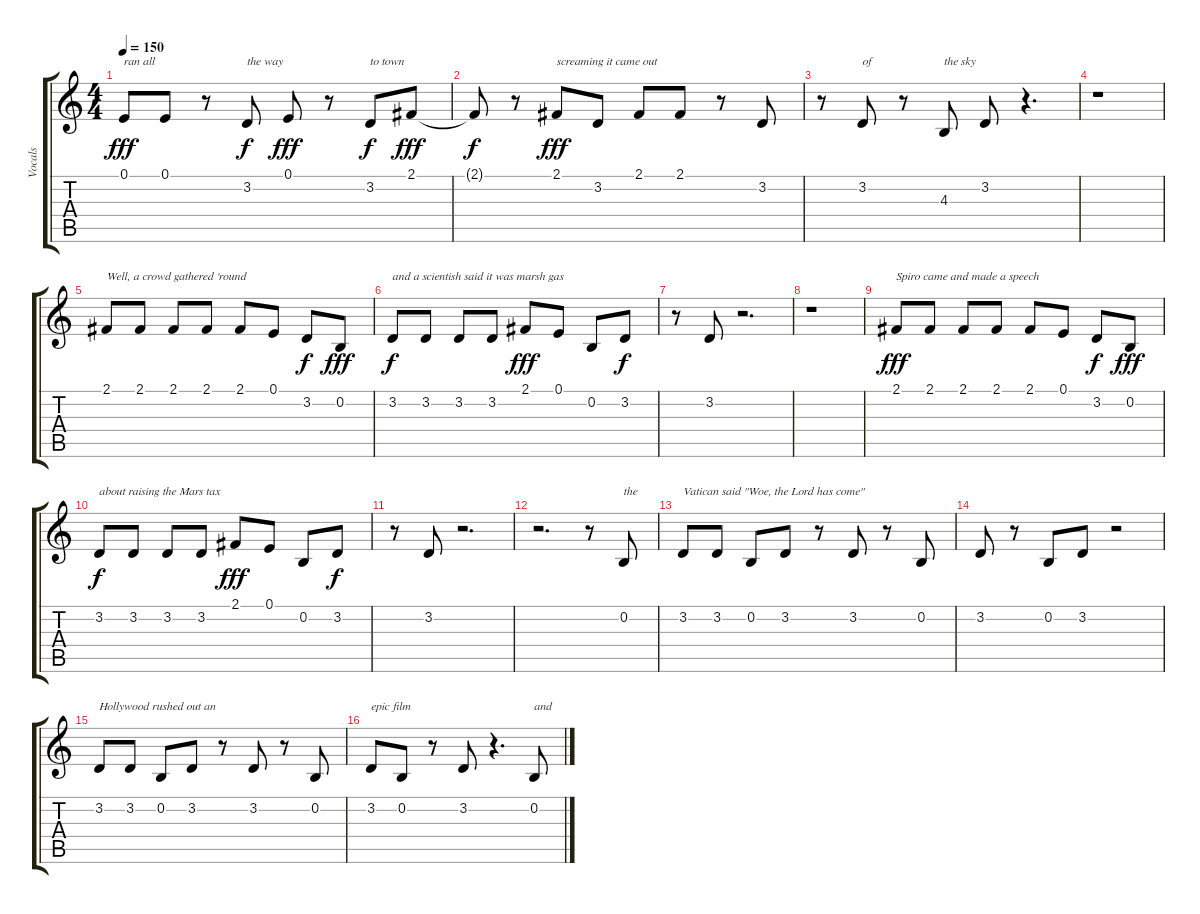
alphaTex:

\track ("Vocals" "Vocals") {instrument tenorsax}
\staff {score tabs}
\tuning (E4 B3 G3 D3 A2 E2) {hide}
\ts (4 4)
\tempo 150
\clef g2
\ks c
0.1.8{txt "ran all" dy fff} 0.1.8 r.8 3.2.8{txt "the way" dy f} 0.1.8{dy fff} r.8 3.2.8{txt "to town" dy f} 2.1.8{dy fff} |
2.1{t}.8{dy f} r.8 2.1.8{txt "screaming it came out" dy fff} 3.2.8 2.1.8 2.1.8 r.8 3.2.8 |
r.8 3.2.8{txt "of"} r.8 4.3.8{txt "the sky"} 3.2.8 r.4{d} |
r.1 |
2.1.8{txt "Well, a crowd gathered 'round"} 2.1.8 2.1.8 2.1.8 2.1.8 0.1.8 3.2.8{dy f} 0.2.8{dy fff} |
3.2.8{txt "and a scientish said it was marsh gas" dy f} 3.2.8 3.2.8 3.2.8 2.1.8{dy fff} 0.1.8 0.2.8 3.2.8{dy f} |
r.8 3.2.8 r.2{d} |
r.1 |
2.1.8{txt "Spiro came and made a speech" dy fff} 2.1.8 2.1.8 2.1.8 2.1.8 0.1.8 3.2.8{dy f} 0.2.8{dy fff} |
3.2.8{txt "about raising the Mars tax" dy f} 3.2.8 3.2.8 3.2.8 2.1.8{dy fff} 0.1.8 0.2.8 3.2.8{dy f} |
r.8 3.2.8 r.2{d} |
r.2{d} r.8 0.2.8{txt "the"} |
3.2.8{txt "Vatican said \"Woe, the Lord has come\""} 3.2.8 0.2.8 3.2.8 r.8 3.2.8 r.8 0.2.8 |
3.2.8 r.8 0.2.8 3.2.8 r.2 |
3.2.8{txt "Hollywood rushed out an"} 3.2.8 0.2.8 3.2.8 r.8 3.2.8 r.8 0.2.8 |
3.2.8{txt "epic film"} 0.2.8 r.8 3.2.8 r.4{d} 0.2.8{txt "and"}
